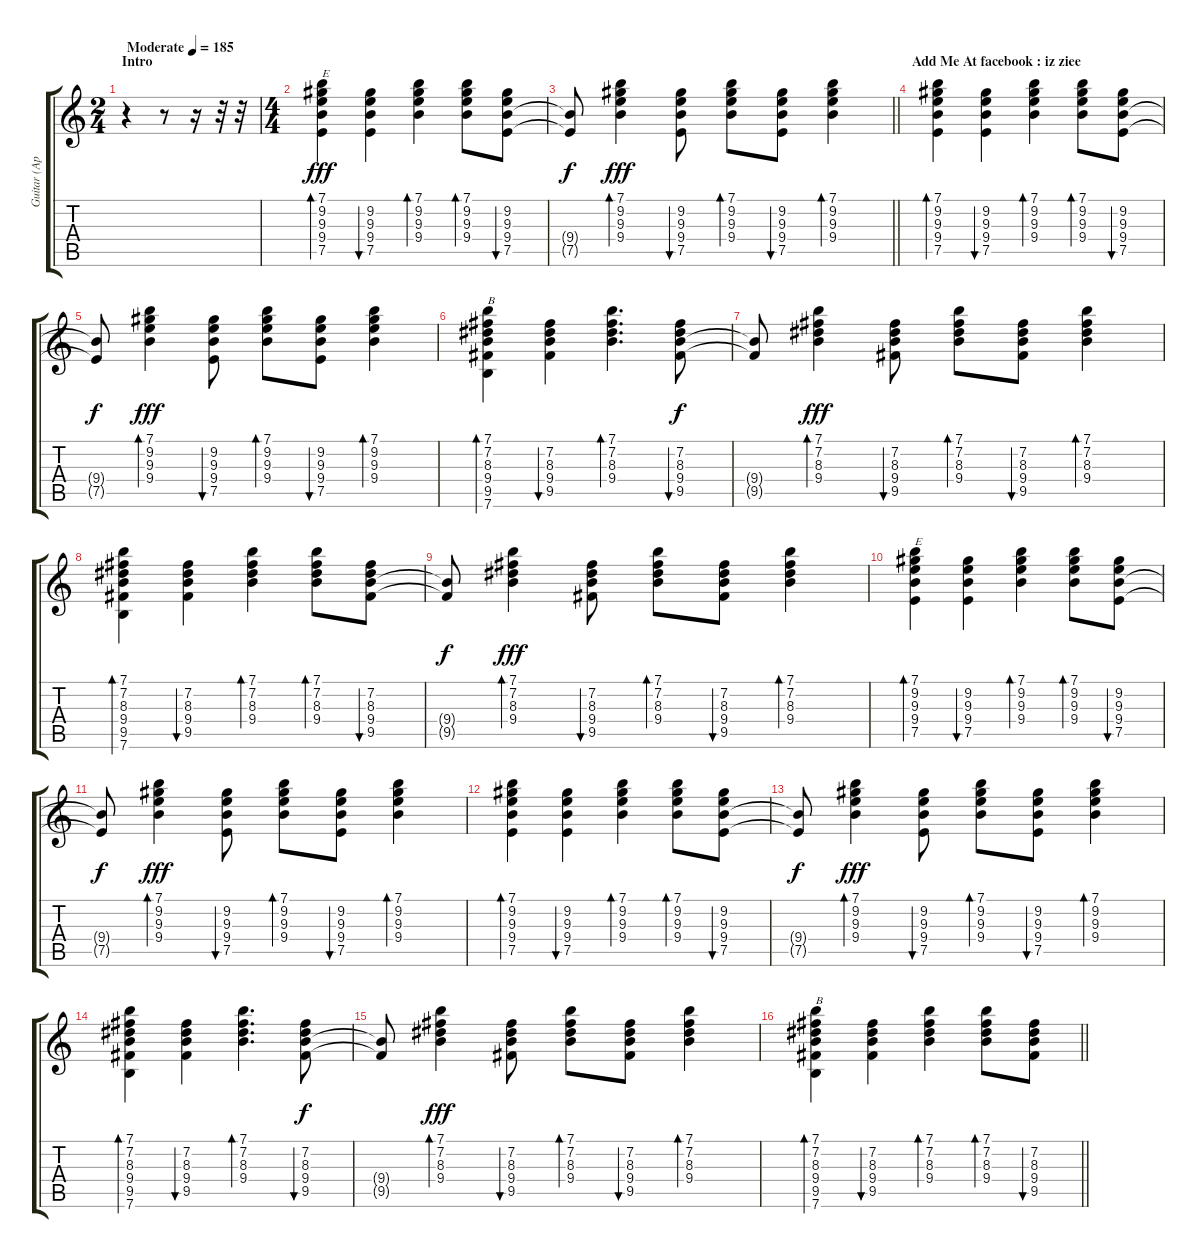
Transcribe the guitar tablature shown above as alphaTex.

\track ("Guitar (Apoy) " "Guitar (Ap") {instrument electricguitarclean}
\staff {score tabs}
\tuning (E4 B3 G3 D3 A2 E2) {hide}
\ts (2 4)
\section ("" "Intro")
\tempo (185 "Moderate")
\clef g2
\ks c
r.4{dy fff instrument electricguitarclean} r.8 r.16 r.32 r.32 |
\ts (4 4)
(7.1 9.2 9.3 9.4 7.5).4{bd 30 txt "E"} (9.2 9.3 9.4 7.5).4{bu 30} (7.1 9.2 9.3 9.4).4{bd 30} (7.1 9.2 9.3 9.4).8{bd 30} (9.2 9.3 9.4 7.5).8{bu 30} |
\barLineRight lightlight
(9.4{t} 7.5{t}).8{dy f} (7.1 9.2 9.3 9.4).4{bd 30 dy fff} (9.2 9.3 9.4 7.5).8{bu 30} (7.1 9.2 9.3 9.4).8{bd 30} (9.2 9.3 9.4 7.5).8{bu 30} (7.1 9.2 9.3 9.4).4{bd 30} |
\section ("" "Add Me At facebook : iz ziee")
(7.1 9.2 9.3 9.4 7.5).4{bd 30} (9.2 9.3 9.4 7.5).4{bu 30} (7.1 9.2 9.3 9.4).4{bd 30} (7.1 9.2 9.3 9.4).8{bd 30} (9.2 9.3 9.4 7.5).8{bu 30} |
(9.4{t} 7.5{t}).8{dy f} (7.1 9.2 9.3 9.4).4{bd 30 dy fff} (9.2 9.3 9.4 7.5).8{bu 30} (7.1 9.2 9.3 9.4).8{bd 30} (9.2 9.3 9.4 7.5).8{bu 30} (7.1 9.2 9.3 9.4).4{bd 30} |
(7.1 7.2 8.3 9.4 9.5 7.6).4{bd 30 txt "B"} (7.2 8.3 9.4 9.5).4{bu 30} (7.1 7.2 8.3 9.4).4{d bd 30} (7.2 8.3 9.4 9.5).8{bu 30 dy f} |
(9.4{t} 9.5{t}).8 (7.1 7.2 8.3 9.4).4{bd 30 dy fff} (7.2 8.3 9.4 9.5).8{bu 30} (7.1 7.2 8.3 9.4).8{bd 30} (7.2 8.3 9.4 9.5).8{bu 30} (7.1 7.2 8.3 9.4).4{bd 30} |
(7.1 7.2 8.3 9.4 9.5 7.6).4{bd 30} (7.2 8.3 9.4 9.5).4{bu 30} (7.1 7.2 8.3 9.4).4{bd 30} (7.1 7.2 8.3 9.4).8{bd 30} (7.2 8.3 9.4 9.5).8{bu 30} |
(9.4{t} 9.5{t}).8{dy f} (7.1 7.2 8.3 9.4).4{bd 30 dy fff} (7.2 8.3 9.4 9.5).8{bu 30} (7.1 7.2 8.3 9.4).8{bd 30} (7.2 8.3 9.4 9.5).8{bu 30} (7.1 7.2 8.3 9.4).4{bd 30} |
(7.1 9.2 9.3 9.4 7.5).4{bd 30 txt "E"} (9.2 9.3 9.4 7.5).4{bu 30} (7.1 9.2 9.3 9.4).4{bd 30} (7.1 9.2 9.3 9.4).8{bd 30} (9.2 9.3 9.4 7.5).8{bu 30} |
(9.4{t} 7.5{t}).8{dy f} (7.1 9.2 9.3 9.4).4{bd 30 dy fff} (9.2 9.3 9.4 7.5).8{bu 30} (7.1 9.2 9.3 9.4).8{bd 30} (9.2 9.3 9.4 7.5).8{bu 30} (7.1 9.2 9.3 9.4).4{bd 30} |
(7.1 9.2 9.3 9.4 7.5).4{bd 30} (9.2 9.3 9.4 7.5).4{bu 30} (7.1 9.2 9.3 9.4).4{bd 30} (7.1 9.2 9.3 9.4).8{bd 30} (9.2 9.3 9.4 7.5).8{bu 30} |
(9.4{t} 7.5{t}).8{dy f} (7.1 9.2 9.3 9.4).4{bd 30 dy fff} (9.2 9.3 9.4 7.5).8{bu 30} (7.1 9.2 9.3 9.4).8{bd 30} (9.2 9.3 9.4 7.5).8{bu 30} (7.1 9.2 9.3 9.4).4{bd 30} |
(7.1 7.2 8.3 9.4 9.5 7.6).4{bd 30} (7.2 8.3 9.4 9.5).4{bu 30} (7.1 7.2 8.3 9.4).4{d bd 30} (7.2 8.3 9.4 9.5).8{bu 30 dy f} |
(9.4{t} 9.5{t}).8 (7.1 7.2 8.3 9.4).4{bd 30 dy fff} (7.2 8.3 9.4 9.5).8{bu 30} (7.1 7.2 8.3 9.4).8{bd 30} (7.2 8.3 9.4 9.5).8{bu 30} (7.1 7.2 8.3 9.4).4{bd 30} |
\barLineRight lightlight
(7.1 7.2 8.3 9.4 9.5 7.6).4{bd 30 txt "B"} (7.2 8.3 9.4 9.5).4{bu 30} (7.1 7.2 8.3 9.4).4{bd 30} (7.1 7.2 8.3 9.4).8{bd 30} (7.2 8.3 9.4 9.5).8{bu 30}
